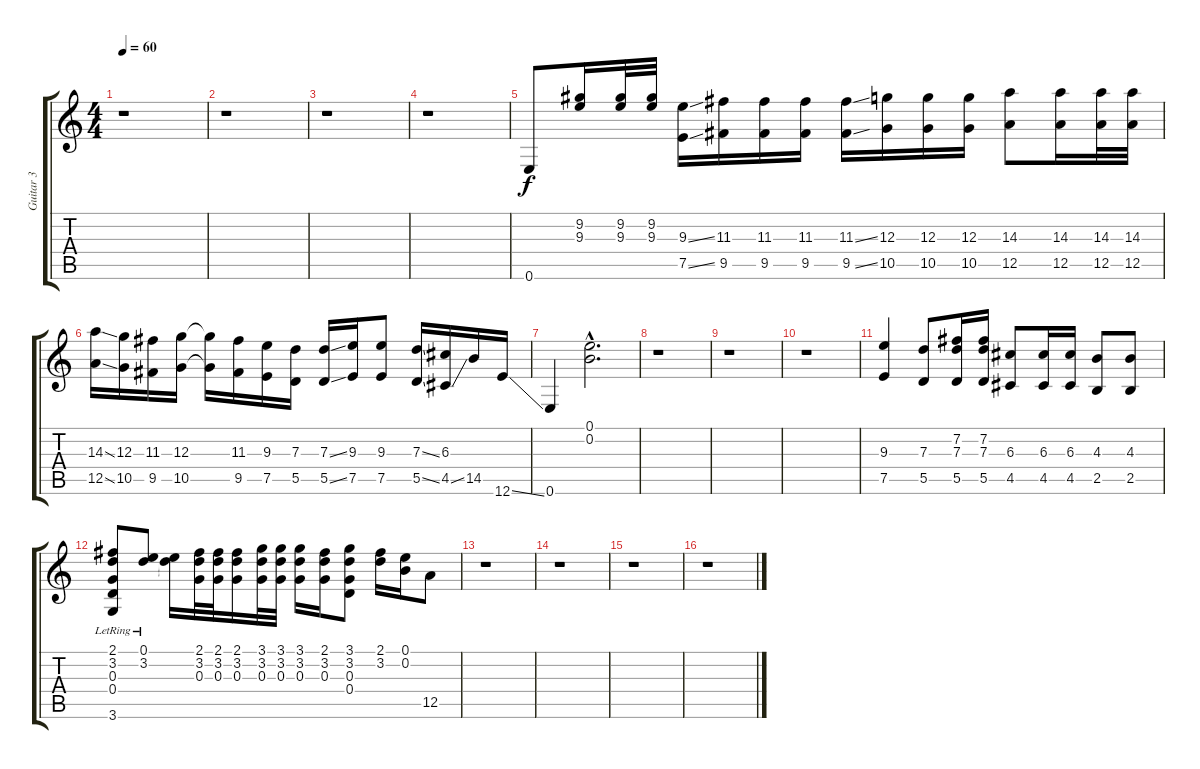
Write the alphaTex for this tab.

\track ("Guitar 3" "Guitar 3") {instrument distortionguitar}
\staff {score tabs}
\tuning (E4 B3 G3 D3 A2 E2) {hide}
\ts (4 4)
\tempo 60
\clef g2
\ks c
r.1{dy f} |
r.1 |
r.1 |
r.1 |
0.6.8 (9.2 9.3).16 (9.2 9.3).32 (9.2 9.3).32 (9.3{ss} 7.5{ss}).16 (11.3 9.5).16 (11.3 9.5).16 (11.3 9.5).16 (11.3{ss} 9.5{ss}).16 (12.3 10.5).16 (12.3 10.5).16 (12.3 10.5).16 (14.3 12.5).8 (14.3 12.5).16 (14.3 12.5).32 (14.3 12.5).32 |
(14.3{ss} 12.5{ss}).16 (12.3 10.5).16 (11.3 9.5).16 (12.3 10.5).16 (12.3{t} 10.5{t}).16 (11.3 9.5).16 (9.3 7.5).16 (7.3 5.5).16 (7.3{ss} 5.5{ss}).16 (9.3 7.5).16 (9.3 7.5).8 (7.3{ss} 5.5{ss}).16 (6.3 4.5{ss}).16 14.5.16 12.6{ss}.16 |
0.6.4 (0.1{hac} 0.2{hac}).2{d} |
r.1 |
r.1 |
r.1 |
(9.3 7.5).4 (7.3 5.5).8 (7.2 7.3 5.5).16 (7.2 7.3 5.5).16 (6.3 4.5).8 (6.3 4.5).16 (6.3 4.5).16 (4.3 2.5).8 (4.3 2.5).8 |
(2.1{lr} 3.2{lr} 0.3{lr} 0.4{lr} 3.6{lr}).8 (0.1{lr} 3.2{lr}).8 (0.1{t} 3.2{t}).16 (2.1 3.2 0.3).32 (2.1 3.2 0.3).32 (2.1 3.2 0.3).16 (3.1 3.2 0.3).32 (3.1 3.2 0.3).32 (3.1 3.2 0.3).16 (2.1 3.2 0.3).16 (3.1 3.2 0.3 0.4).8 (2.1 3.2).16 (0.1 0.2).16 12.5.8 |
r.1 |
r.1 |
r.1 |
r.1
